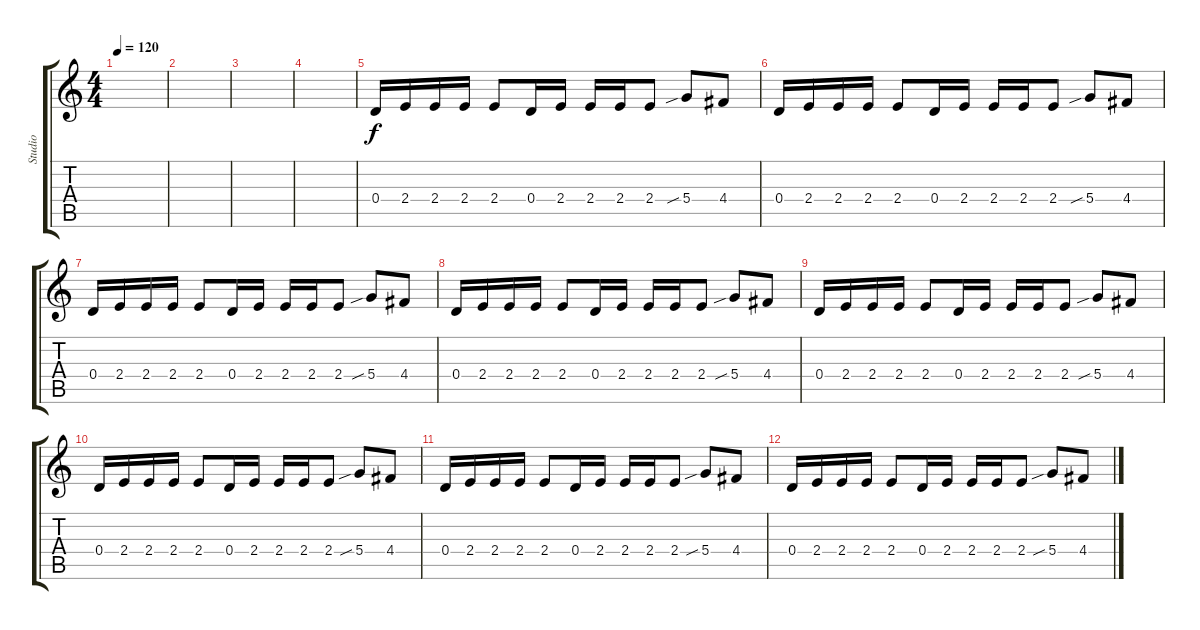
\track ("Studio" "Studio") {instrument overdrivenguitar}
\staff {score tabs}
\tuning (E4 B3 G3 D3 A2 D2) {hide}
\ts (4 4)
\tempo 120
\clef g2
\ks c
|
|
|
|
0.4.16 2.4.16 2.4.16 2.4.16 2.4.8 0.4.16 2.4.16 2.4.16 2.4.16 2.4.8 5.4{sib}.8 4.4.8 |
0.4.16 2.4.16 2.4.16 2.4.16 2.4.8 0.4.16 2.4.16 2.4.16 2.4.16 2.4.8 5.4{sib}.8 4.4.8 |
0.4.16 2.4.16 2.4.16 2.4.16 2.4.8 0.4.16 2.4.16 2.4.16 2.4.16 2.4.8 5.4{sib}.8 4.4.8 |
0.4.16 2.4.16 2.4.16 2.4.16 2.4.8 0.4.16 2.4.16 2.4.16 2.4.16 2.4.8 5.4{sib}.8 4.4.8 |
0.4.16 2.4.16 2.4.16 2.4.16 2.4.8 0.4.16 2.4.16 2.4.16 2.4.16 2.4.8 5.4{sib}.8 4.4.8 |
0.4.16 2.4.16 2.4.16 2.4.16 2.4.8 0.4.16 2.4.16 2.4.16 2.4.16 2.4.8 5.4{sib}.8 4.4.8 |
0.4.16 2.4.16 2.4.16 2.4.16 2.4.8 0.4.16 2.4.16 2.4.16 2.4.16 2.4.8 5.4{sib}.8 4.4.8 |
0.4.16 2.4.16 2.4.16 2.4.16 2.4.8 0.4.16 2.4.16 2.4.16 2.4.16 2.4.8 5.4{sib}.8 4.4.8
